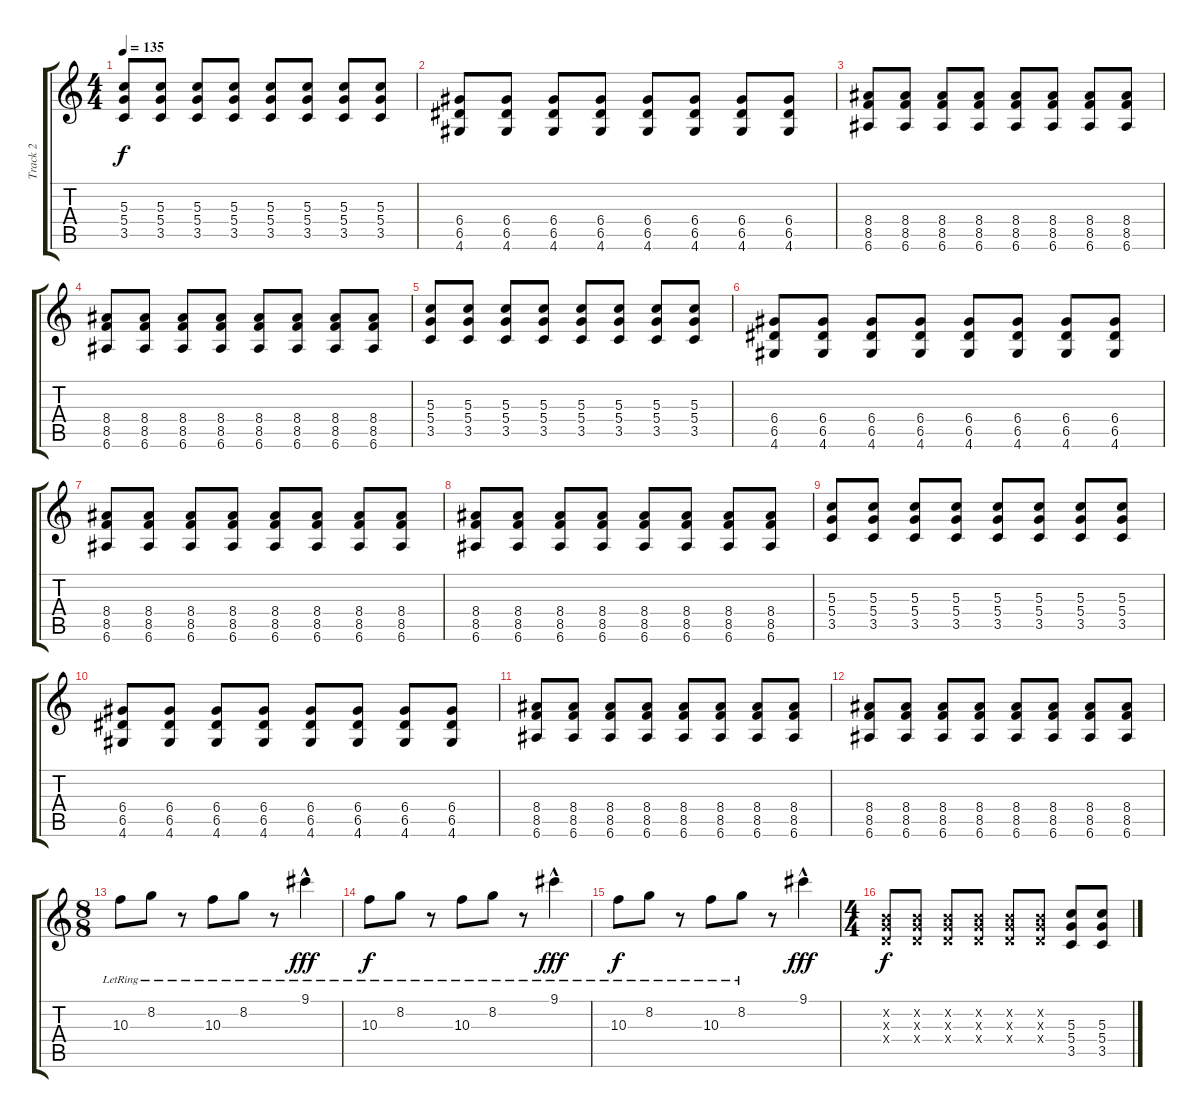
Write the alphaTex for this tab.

\track ("Track 2" "Track 2") {instrument distortionguitar}
\staff {score tabs}
\tuning (E4 B3 G3 D3 A2 E2) {hide}
\ts (4 4)
\tempo 135
\clef g2
\ks c
(5.3 5.4 3.5).8{dy f} (5.3 5.4 3.5).8 (5.3 5.4 3.5).8 (5.3 5.4 3.5).8 (5.3 5.4 3.5).8 (5.3 5.4 3.5).8 (5.3 5.4 3.5).8 (5.3 5.4 3.5).8 |
(6.4 6.5 4.6).8 (6.4 6.5 4.6).8 (6.4 6.5 4.6).8 (6.4 6.5 4.6).8 (6.4 6.5 4.6).8 (6.4 6.5 4.6).8 (6.4 6.5 4.6).8 (6.4 6.5 4.6).8 |
(8.4 8.5 6.6).8 (8.4 8.5 6.6).8 (8.4 8.5 6.6).8 (8.4 8.5 6.6).8 (8.4 8.5 6.6).8 (8.4 8.5 6.6).8 (8.4 8.5 6.6).8 (8.4 8.5 6.6).8 |
(8.4 8.5 6.6).8 (8.4 8.5 6.6).8 (8.4 8.5 6.6).8 (8.4 8.5 6.6).8 (8.4 8.5 6.6).8 (8.4 8.5 6.6).8 (8.4 8.5 6.6).8 (8.4 8.5 6.6).8 |
(5.3 5.4 3.5).8 (5.3 5.4 3.5).8 (5.3 5.4 3.5).8 (5.3 5.4 3.5).8 (5.3 5.4 3.5).8 (5.3 5.4 3.5).8 (5.3 5.4 3.5).8 (5.3 5.4 3.5).8 |
(6.4 6.5 4.6).8 (6.4 6.5 4.6).8 (6.4 6.5 4.6).8 (6.4 6.5 4.6).8 (6.4 6.5 4.6).8 (6.4 6.5 4.6).8 (6.4 6.5 4.6).8 (6.4 6.5 4.6).8 |
(8.4 8.5 6.6).8 (8.4 8.5 6.6).8 (8.4 8.5 6.6).8 (8.4 8.5 6.6).8 (8.4 8.5 6.6).8 (8.4 8.5 6.6).8 (8.4 8.5 6.6).8 (8.4 8.5 6.6).8 |
(8.4 8.5 6.6).8 (8.4 8.5 6.6).8 (8.4 8.5 6.6).8 (8.4 8.5 6.6).8 (8.4 8.5 6.6).8 (8.4 8.5 6.6).8 (8.4 8.5 6.6).8 (8.4 8.5 6.6).8 |
(5.3 5.4 3.5).8 (5.3 5.4 3.5).8 (5.3 5.4 3.5).8 (5.3 5.4 3.5).8 (5.3 5.4 3.5).8 (5.3 5.4 3.5).8 (5.3 5.4 3.5).8 (5.3 5.4 3.5).8 |
(6.4 6.5 4.6).8 (6.4 6.5 4.6).8 (6.4 6.5 4.6).8 (6.4 6.5 4.6).8 (6.4 6.5 4.6).8 (6.4 6.5 4.6).8 (6.4 6.5 4.6).8 (6.4 6.5 4.6).8 |
(8.4 8.5 6.6).8 (8.4 8.5 6.6).8 (8.4 8.5 6.6).8 (8.4 8.5 6.6).8 (8.4 8.5 6.6).8 (8.4 8.5 6.6).8 (8.4 8.5 6.6).8 (8.4 8.5 6.6).8 |
(8.4 8.5 6.6).8 (8.4 8.5 6.6).8 (8.4 8.5 6.6).8 (8.4 8.5 6.6).8 (8.4 8.5 6.6).8 (8.4 8.5 6.6).8 (8.4 8.5 6.6).8 (8.4 8.5 6.6).8 |
\ts (8 8)
10.3{lr}.8 8.2{lr}.8 r.8 10.3{lr}.8 8.2{lr}.8 r.8 9.1{hac lr}.4{dy fff} |
10.3{lr}.8{dy f} 8.2{lr}.8 r.8 10.3{lr}.8 8.2{lr}.8 r.8 9.1{hac lr}.4{dy fff} |
10.3{lr}.8{dy f} 8.2{lr}.8 r.8 10.3{lr}.8 8.2{lr}.8 r.8 9.1{hac}.4{dy fff} |
\ts (4 4)
(0.2{x} 0.3{x} 0.4{x}).8{dy f} (0.2{x} 0.3{x} 0.4{x}).8 (0.2{x} 0.3{x} 0.4{x}).8 (0.2{x} 0.3{x} 0.4{x}).8 (0.2{x} 0.3{x} 0.4{x}).8 (0.2{x} 0.3{x} 0.4{x}).8 (5.3 5.4 3.5).8 (5.3 5.4 3.5).8
